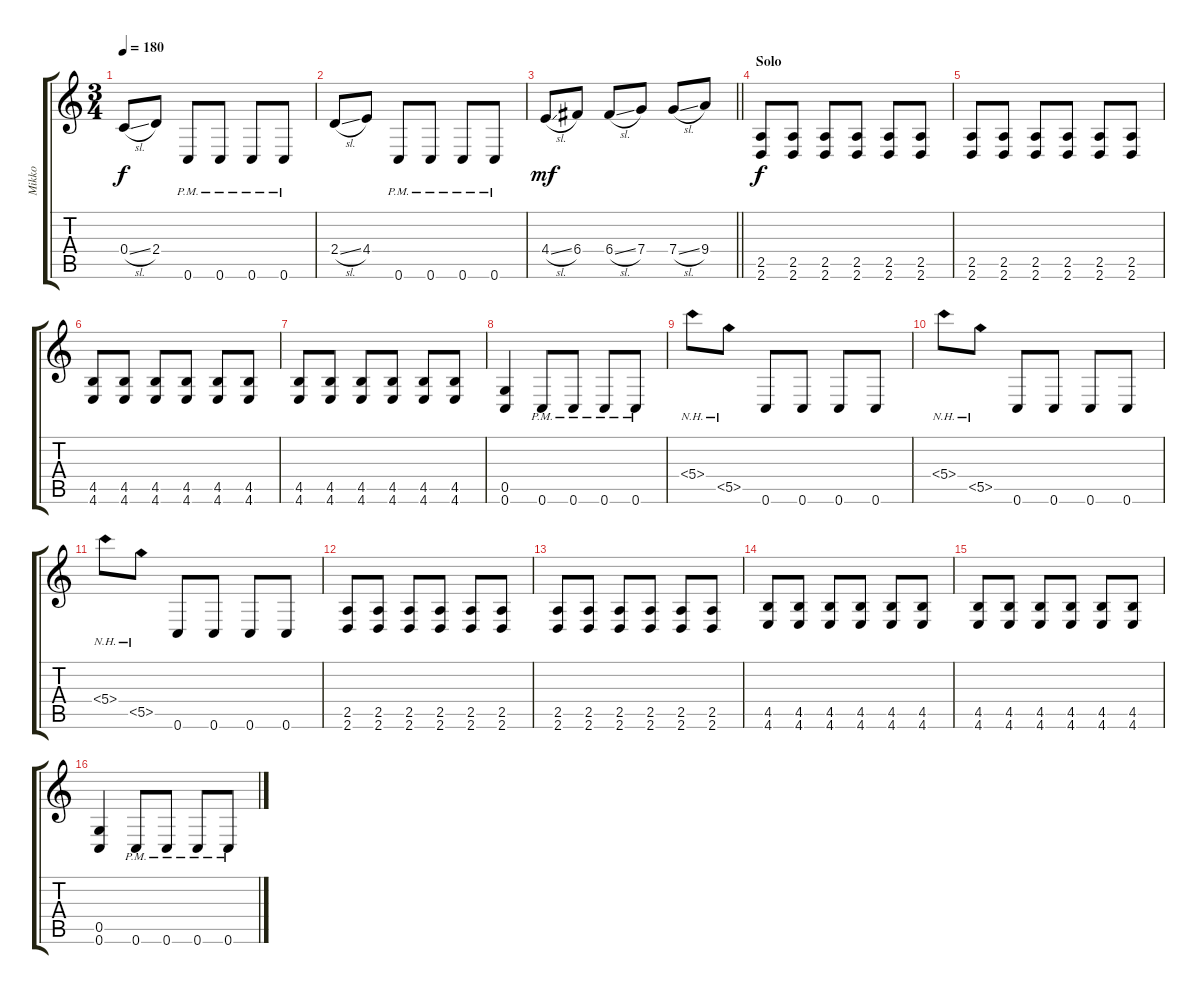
\track ("Mikko" "Mikko") {instrument distortionguitar}
\staff {score tabs}
\tuning (D4 A3 F3 C3 G2 C2) {hide}
\ts (3 4)
\tempo 180
\clef g2
\ks c
0.4{sl}.8{dy f} 2.4.8 0.6{pm}.8 0.6{pm}.8 0.6{pm}.8 0.6{pm}.8 |
2.4{sl}.8 4.4.8 0.6{pm}.8 0.6{pm}.8 0.6{pm}.8 0.6{pm}.8 |
\barLineRight lightlight
4.4{sl}.8{dy mf} 6.4.8 6.4{sl}.8 7.4.8 7.4{sl}.8 9.4.8 |
\section ("" "Solo")
(2.5 2.6).8{dy f} (2.5 2.6).8 (2.5 2.6).8 (2.5 2.6).8 (2.5 2.6).8 (2.5 2.6).8 |
(2.5 2.6).8 (2.5 2.6).8 (2.5 2.6).8 (2.5 2.6).8 (2.5 2.6).8 (2.5 2.6).8 |
(4.5 4.6).8 (4.5 4.6).8 (4.5 4.6).8 (4.5 4.6).8 (4.5 4.6).8 (4.5 4.6).8 |
(4.5 4.6).8 (4.5 4.6).8 (4.5 4.6).8 (4.5 4.6).8 (4.5 4.6).8 (4.5 4.6).8 |
(0.5 0.6).4 0.6{pm}.8 0.6{pm}.8 0.6{pm}.8 0.6{pm}.8 |
5.4{nh}.8 5.5{nh}.8 0.6.8 0.6.8 0.6.8 0.6.8 |
5.4{nh}.8 5.5{nh}.8 0.6.8 0.6.8 0.6.8 0.6.8 |
5.4{nh}.8 5.5{nh}.8 0.6.8 0.6.8 0.6.8 0.6.8 |
(2.5 2.6).8 (2.5 2.6).8 (2.5 2.6).8 (2.5 2.6).8 (2.5 2.6).8 (2.5 2.6).8 |
(2.5 2.6).8 (2.5 2.6).8 (2.5 2.6).8 (2.5 2.6).8 (2.5 2.6).8 (2.5 2.6).8 |
(4.5 4.6).8 (4.5 4.6).8 (4.5 4.6).8 (4.5 4.6).8 (4.5 4.6).8 (4.5 4.6).8 |
(4.5 4.6).8 (4.5 4.6).8 (4.5 4.6).8 (4.5 4.6).8 (4.5 4.6).8 (4.5 4.6).8 |
(0.5 0.6).4 0.6{pm}.8 0.6{pm}.8 0.6{pm}.8 0.6{pm}.8
